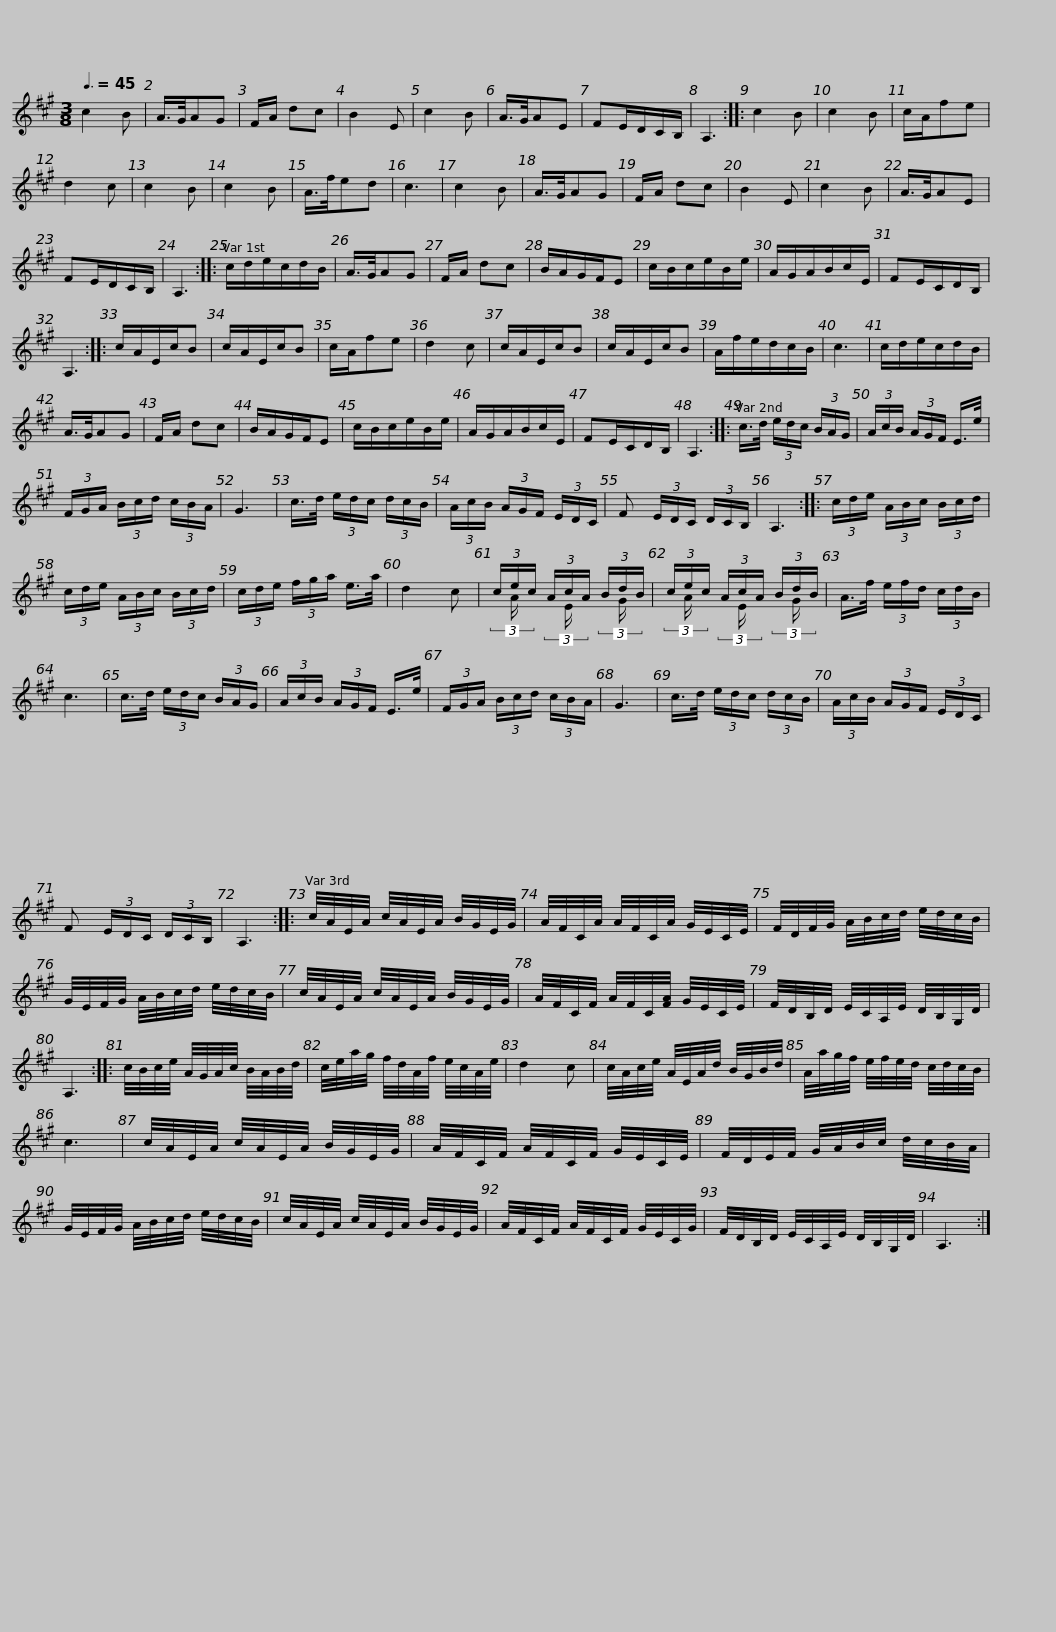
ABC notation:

X:1
%%score ( 1 2 )
L:1/8
Q:3/8=45
M:3/8
I:linebreak $
K:A
V:1 treble
V:2 treble
V:1
 c2 B | A/>G/AG | F/A/ dc | B2 E | c2 B | %5
 A/>G/AE | FE/D/C/B,/ | A,3 :: c2 B | c2 B | %10
 c/A/fe | d2 c | c2 B |$ c2 B | A/>f/ed | %15
 c3 | c2 B | A/>G/AG | F/A/ dc | B2 E | %20
 c2 B | A/>G/AE | FE/D/C/B,/ | A,3 :: c/d/e/c/d/B/ |$ %25
 A/>G/AG | F/A/ dc | B/A/G/F/E | c/B/c/e/B/e/ | A/G/A/B/c/E/ | %30
 FE/C/D/B,/ | A,3 :: c/A/E/c/B | c/A/E/c/B |$ c/A/fe | %35
 d2 c | c/A/E/c/B | c/A/E/c/B | A/f/e/d/c/B/ | c3 | %40
 c/d/e/c/d/B/ | A/>G/AG | F/A/ dc | B/A/G/F/E |$ c/B/c/e/B/e/ | %45
 A/G/A/B/c/E/ | FE/C/D/B,/ | A,3 :: c/>d/ (3e/d/c/ (3B/A/G/ | (3A/c/B/ (3A/G/F/ E/>e/ | %50
 (3F/G/A/ (3B/c/d/ (3c/B/A/ | G3 |$ c/>d/ (3e/d/c/ (3d/c/B/ | (3A/c/B/ (3A/G/F/ (3E/D/C/ | F (3E/D/C/ (3D/C/B,/ | %55
 A,3 :: (3c/d/e/ (3A/B/c/ (3B/c/d/ | (3c/d/e/ (3A/B/c/ (3B/c/d/ |$ (3c/d/e/ (3f/g/a/ e/>a/ | d2 c | %60
 (3c/e/c/ (3A/c/A/ (3B/d/B/ | (3c/e/c/ (3A/c/A/ (3B/d/B/ | A/>f/ (3e/f/d/ (3c/d/B/ | c3 | c/>d/ (3e/d/c/ (3B/A/G/ |$ %65
 (3A/c/B/ (3A/G/F/ E/>e/ | (3F/G/A/ (3B/c/d/ (3c/B/A/ | G3 | c/>d/ (3e/d/c/ (3d/c/B/ | (3A/c/B/ (3A/G/F/ (3E/D/C/ | %70
 F (3E/D/C/ (3D/C/B,/ | A,3 ::$ c/4A/4E/4A/4 c/4A/4E/4A/4 B/4G/4E/4G/4 | A/4F/4C/4A/4 A/4F/4C/4A/4 G/4E/4C/4E/4 | F/4D/4F/4G/4 A/4B/4c/4d/4 e/4d/4c/4B/4 | %75
 G/4E/4F/4G/4 A/4B/4c/4d/4 e/4d/4c/4B/4 |$ c/4A/4E/4A/4 c/4A/4E/4A/4 B/4G/4E/4G/4 | A/4F/4C/4F/4 A/4F/4C/4[FA]/4 G/4E/4C/4E/4 | F/4D/4B,/4D/4 E/4C/4A,/4E/4 D/4B,/4G,/4D/4 | A,3 ::$ %80
 c/4B/4c/4e/4 A/4G/4A/4c/4 B/4A/4B/4d/4 | c/4e/4a/4g/4 f/4d/4A/4f/4 e/4c/4A/4e/4 | d2 c | c/4A/4c/4e/4 A/4E/4A/4d/4 B/4G/4B/4d/4 | A/4a/4g/4f/4 e/4f/4e/4d/4 c/4d/4c/4B/4 |$ %85
 c3 | c/4A/4E/4A/4 c/4A/4E/4A/4 B/4G/4E/4G/4 | A/4F/4C/4F/4 A/4F/4C/4F/4 G/4E/4C/4E/4 | F/4D/4E/4F/4 G/4A/4B/4c/4 d/4c/4B/4A/4 | G/4E/4F/4G/4 A/4B/4c/4d/4 e/4d/4c/4B/4 |$ %90
 c/4A/4E/4A/4 c/4A/4E/4A/4 B/4G/4E/4G/4 | A/4F/4C/4F/4 A/4F/4C/4F/4 G/4E/4C/4G/4 | F/4D/4B,/4D/4 E/4C/4A,/4E/4 D/4B,/4G,/4D/4 | A,3 :| %94
V:2
 x3 | x3 | x3 | x3 | x3 | %5
 x3 | x3 | x3 :: x3 | x3 | %10
 x3 | x3 | x3 |$ x3 | x3 | %15
 x3 | x3 | x3 | x3 | x3 | %20
 x3 | x3 | x3 | x3 :: x3 |$ %25
 x3 | x3 | x3 | x3 | x3 | %30
 x3 | x3 :: x3 | x3 |$ x3 | %35
 x3 | x3 | x3 | x3 | x3 | %40
 x3 | x3 | x3 | x3 |$ x3 | %45
 x3 | x3 | x3 :: x3 | x3 | %50
 x3 | x3 |$ x3 | x3 | x3 | %55
 x3 :: x3 | x3 |$ x3 | x3 | %60
 (3x/ A/ x/ (3x/ E/ x/ (3x/ G/ x/ | (3x/ A/ x/ (3x/ E/ x/ (3x/ G/ x/ | x3 | x3 | x3 |$ %65
 x3 | x3 | x3 | x3 | x3 | %70
 x3 | x3 ::$ x3 | x3 | x3 | %75
 x3 |$ x3 | x3 | x3 | x3 ::$ %80
 x3 | x3 | x3 | x3 | x3 |$ %85
 x3 | x3 | x3 | x3 | x3 |$ %90
 x3 | x3 | x3 | x3 :| %94
